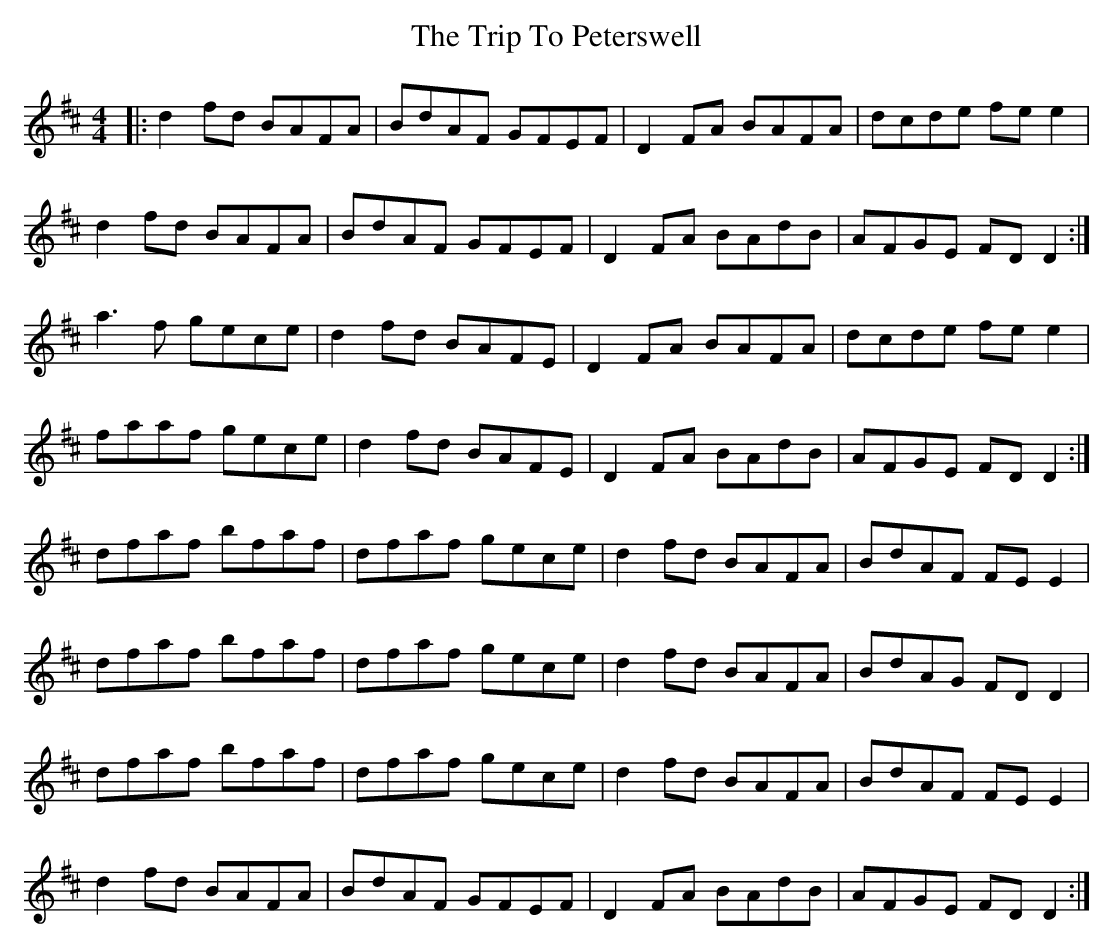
X:1
T: The Trip To Peterswell
M: 4/4
L: 1/8
K: Dmaj
|:d2fd BAFA|BdAF GFEF|D2FA BAFA|dcde fee2|
d2fd BAFA|BdAF GFEF|D2FA BAdB|AFGE FDD2:|
a3f gece|d2fd BAFE|D2FA BAFA|dcde fee2|
faaf gece|d2fd BAFE|D2FA BAdB|AFGE FDD2:|
dfaf bfaf|dfaf gece|d2fd BAFA|BdAF FEE2|
dfaf bfaf|dfaf gece|d2fd BAFA|BdAG FDD2|
dfaf bfaf|dfaf gece|d2fd BAFA|BdAF FEE2|
d2fd BAFA|BdAF GFEF|D2FA BAdB|AFGE FDD2:|
